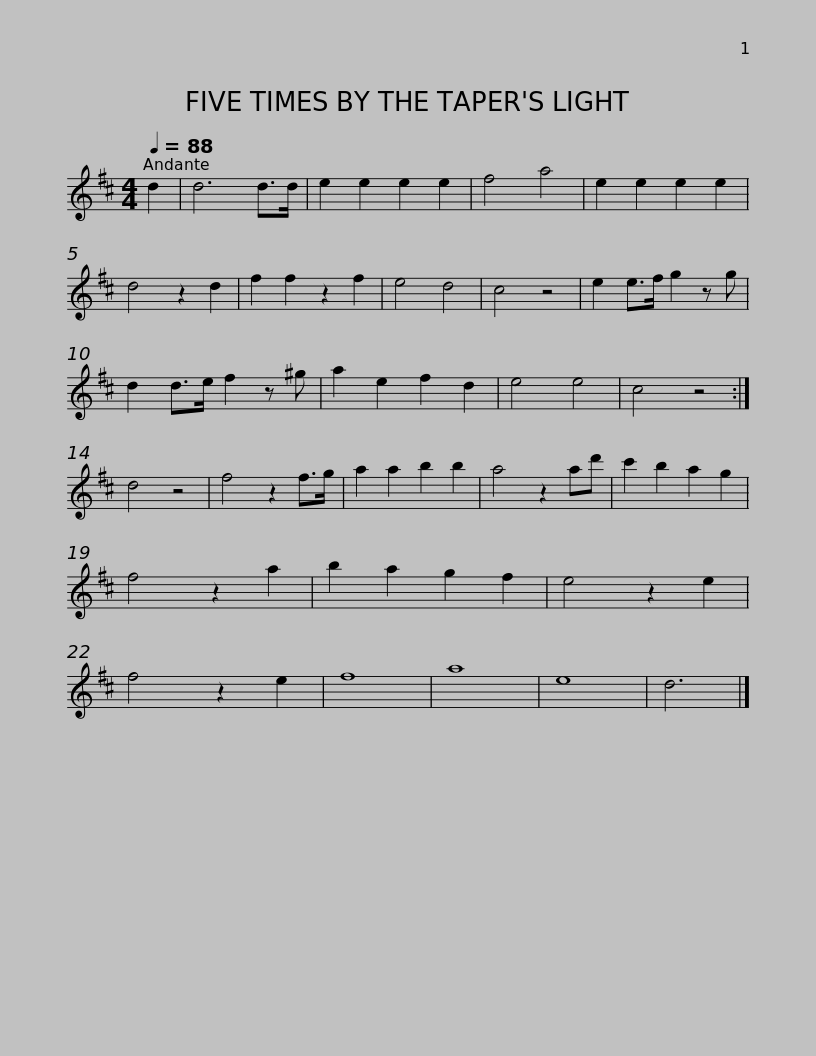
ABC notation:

X:1
L:1/8
Q:1/4=88
M:4/4
I:linebreak $
K:D
V:1 treble
V:1
 d2 | d6 d>d | e2 e2 e2 e2 | f4 a4 | e2 e2 e2 e2 | %5
 d4 z2 d2 | f2 f2 z2 f2 | e4 d4 | c4 z4 | e2 e>f g2 z g | %10
 d2 d>e f2 z ^g |$ a2 e2 f2 d2 | e4 e4 | c4 z4 :| d4 z4 | %15
 f4 z2 f>g | a2 a2 b2 b2 | a4 z2 ad' | c'2 b2 a2 g2 | f4 z2 a2 | %20
 b2 a2 g2 f2 |$ e4 z2 e2 | f4 z2 e2 | f8 | a8 | %25
 e8 | d6 |] %27
